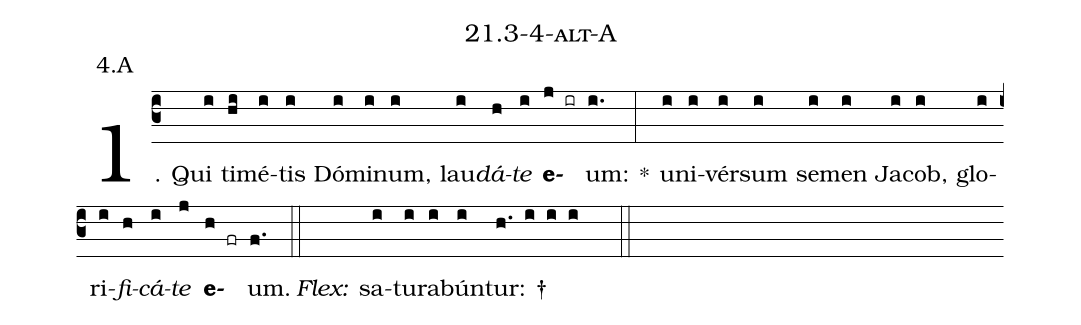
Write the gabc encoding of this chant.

name: 21.3-4-alt-A;
annotation: 4.A;
%%
(c3)1. Qui(i) ti(hi)mé(i)tis(i) Dó(i)mi(i)num,(i) lau(i)<i>dá</i>(h)<i>te</i>(i) <b>e</b>(j ir)um:(i.) *(:) u(i)ni(i)vér(i)sum(i) se(i)men(i) Ja(i)cob,(i) glo(i)ri(i)<i>fi</i>(h)<i>cá</i>(i)<i>te</i>(j) <b>e</b>(h fr)um.(f.) (::)
<i>Flex:</i>()  sa(i)tu(i)ra(i)bún(i)tur: †(h. i i i  ::)

%E(i) u(h) o(i) u(j) a(h) e.(f.) (::)
